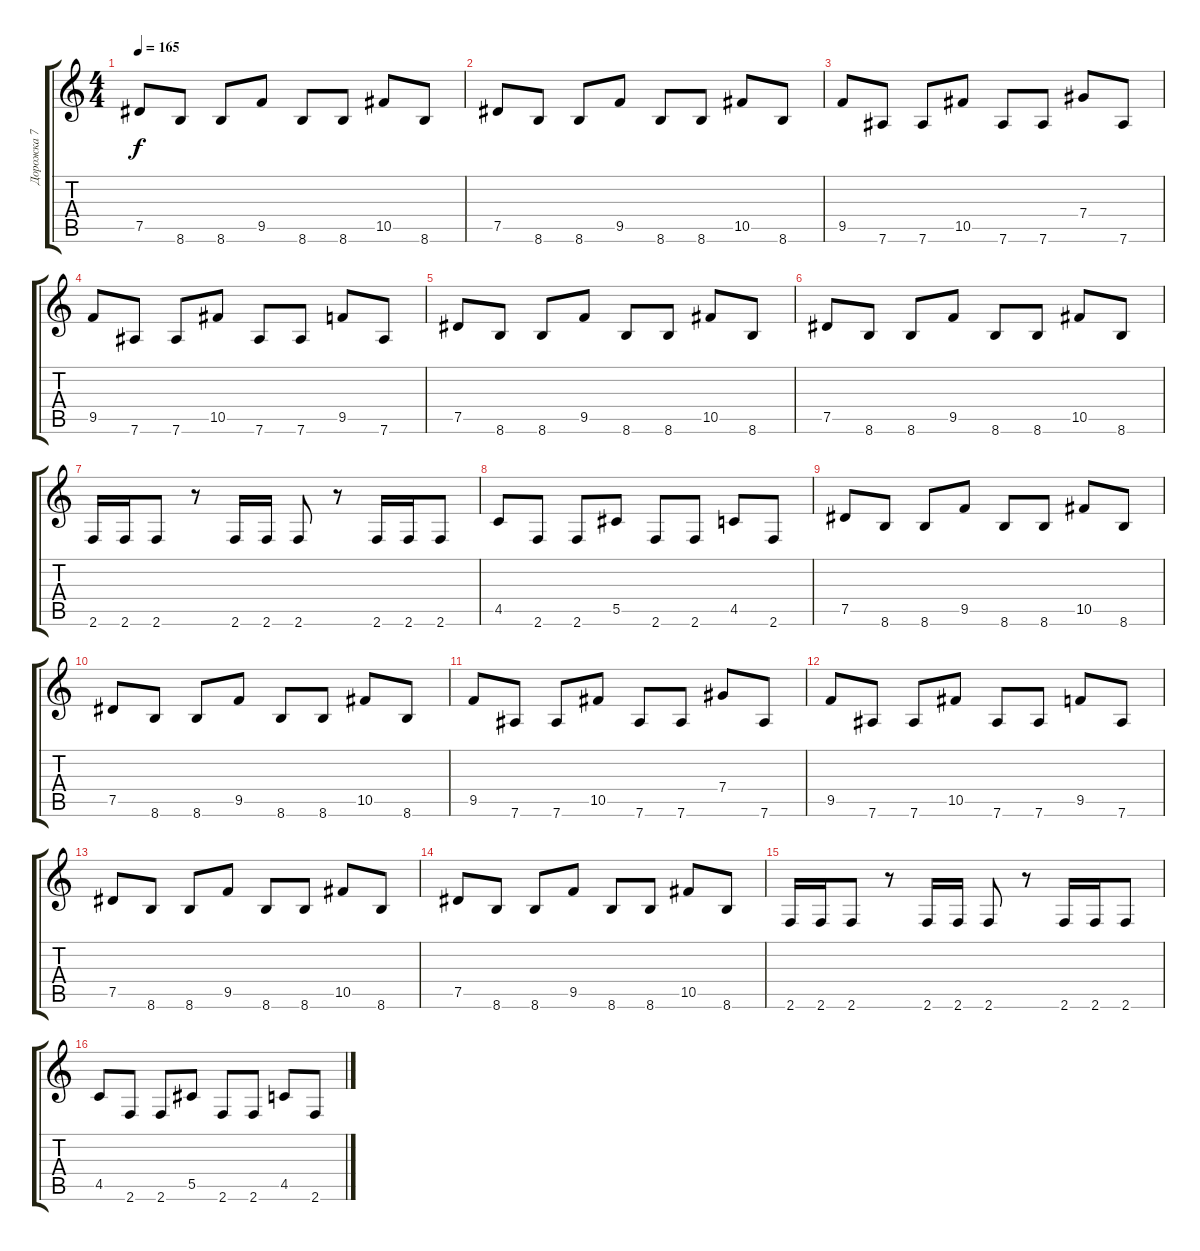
\track ("Дорожка 7" "Дорожка 7") {instrument electricbassfinger}
\staff {score tabs}
\tuning (Eb4 Bb3 Gb3 Db3 Ab2 Eb2) {hide}
\ts (4 4)
\tempo 165
\clef g2
\ks c
7.5.8{dy f} 8.6.8 8.6.8 9.5.8 8.6.8 8.6.8 10.5.8 8.6.8 |
7.5.8 8.6.8 8.6.8 9.5.8 8.6.8 8.6.8 10.5.8 8.6.8 |
9.5.8 7.6.8 7.6.8 10.5.8 7.6.8 7.6.8 7.4.8 7.6.8 |
9.5.8 7.6.8 7.6.8 10.5.8 7.6.8 7.6.8 9.5.8 7.6.8 |
7.5.8 8.6.8 8.6.8 9.5.8 8.6.8 8.6.8 10.5.8 8.6.8 |
7.5.8 8.6.8 8.6.8 9.5.8 8.6.8 8.6.8 10.5.8 8.6.8 |
2.6.16 2.6.16 2.6.8 r.8 2.6.16 2.6.16 2.6.8 r.8 2.6.16 2.6.16 2.6.8 |
4.5.8 2.6.8 2.6.8 5.5.8 2.6.8 2.6.8 4.5.8 2.6.8 |
7.5.8 8.6.8 8.6.8 9.5.8 8.6.8 8.6.8 10.5.8 8.6.8 |
7.5.8 8.6.8 8.6.8 9.5.8 8.6.8 8.6.8 10.5.8 8.6.8 |
9.5.8 7.6.8 7.6.8 10.5.8 7.6.8 7.6.8 7.4.8 7.6.8 |
9.5.8 7.6.8 7.6.8 10.5.8 7.6.8 7.6.8 9.5.8 7.6.8 |
7.5.8 8.6.8 8.6.8 9.5.8 8.6.8 8.6.8 10.5.8 8.6.8 |
7.5.8 8.6.8 8.6.8 9.5.8 8.6.8 8.6.8 10.5.8 8.6.8 |
2.6.16 2.6.16 2.6.8 r.8 2.6.16 2.6.16 2.6.8 r.8 2.6.16 2.6.16 2.6.8 |
4.5.8 2.6.8 2.6.8 5.5.8 2.6.8 2.6.8 4.5.8 2.6.8
